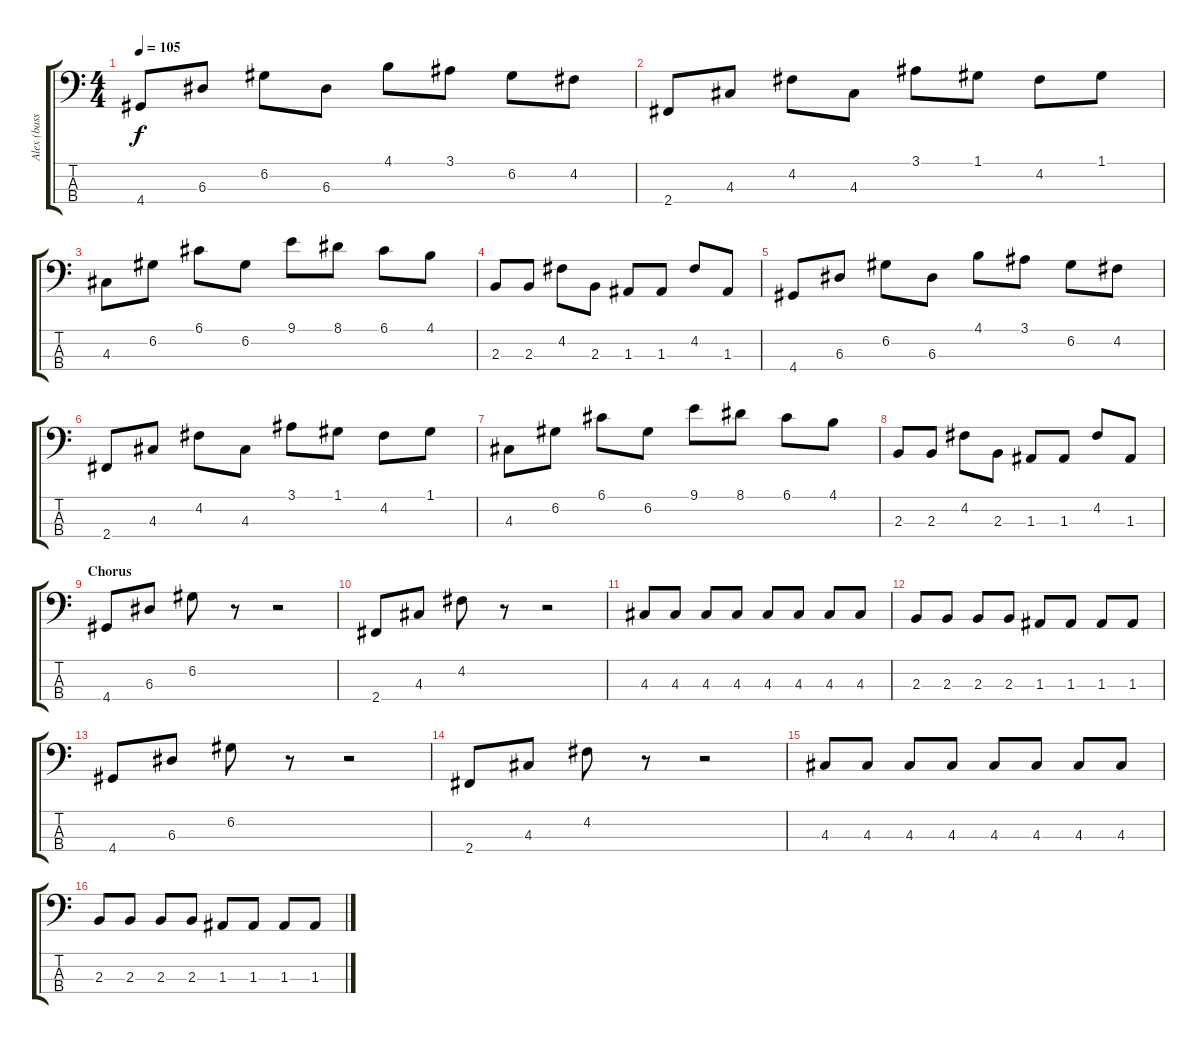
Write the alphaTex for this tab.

\track ("Alex (bass)" "Alex (bass") {instrument electricbasspick}
\staff {score tabs}
\tuning (G2 D2 A1 E1) {hide}
\ts (4 4)
\tempo 105
\clef f4
\ks c
4.4.8{dy f} 6.3.8 6.2.8 6.3.8 4.1.8 3.1.8 6.2.8 4.2.8 |
2.4.8 4.3.8 4.2.8 4.3.8 3.1.8 1.1.8 4.2.8 1.1.8 |
4.3.8 6.2.8 6.1.8 6.2.8 9.1.8 8.1.8 6.1.8 4.1.8 |
2.3.8 2.3.8 4.2.8 2.3.8 1.3.8 1.3.8 4.2.8 1.3.8 |
4.4.8 6.3.8 6.2.8 6.3.8 4.1.8 3.1.8 6.2.8 4.2.8 |
2.4.8 4.3.8 4.2.8 4.3.8 3.1.8 1.1.8 4.2.8 1.1.8 |
4.3.8 6.2.8 6.1.8 6.2.8 9.1.8 8.1.8 6.1.8 4.1.8 |
2.3.8 2.3.8 4.2.8 2.3.8 1.3.8 1.3.8 4.2.8 1.3.8 |
\section ("" "Chorus")
4.4.8 6.3.8 6.2.8 r.8 r.2 |
2.4.8 4.3.8 4.2.8 r.8 r.2 |
4.3.8 4.3.8 4.3.8 4.3.8 4.3.8 4.3.8 4.3.8 4.3.8 |
2.3.8 2.3.8 2.3.8 2.3.8 1.3.8 1.3.8 1.3.8 1.3.8 |
4.4.8 6.3.8 6.2.8 r.8 r.2 |
2.4.8 4.3.8 4.2.8 r.8 r.2 |
4.3.8 4.3.8 4.3.8 4.3.8 4.3.8 4.3.8 4.3.8 4.3.8 |
2.3.8 2.3.8 2.3.8 2.3.8 1.3.8 1.3.8 1.3.8 1.3.8
